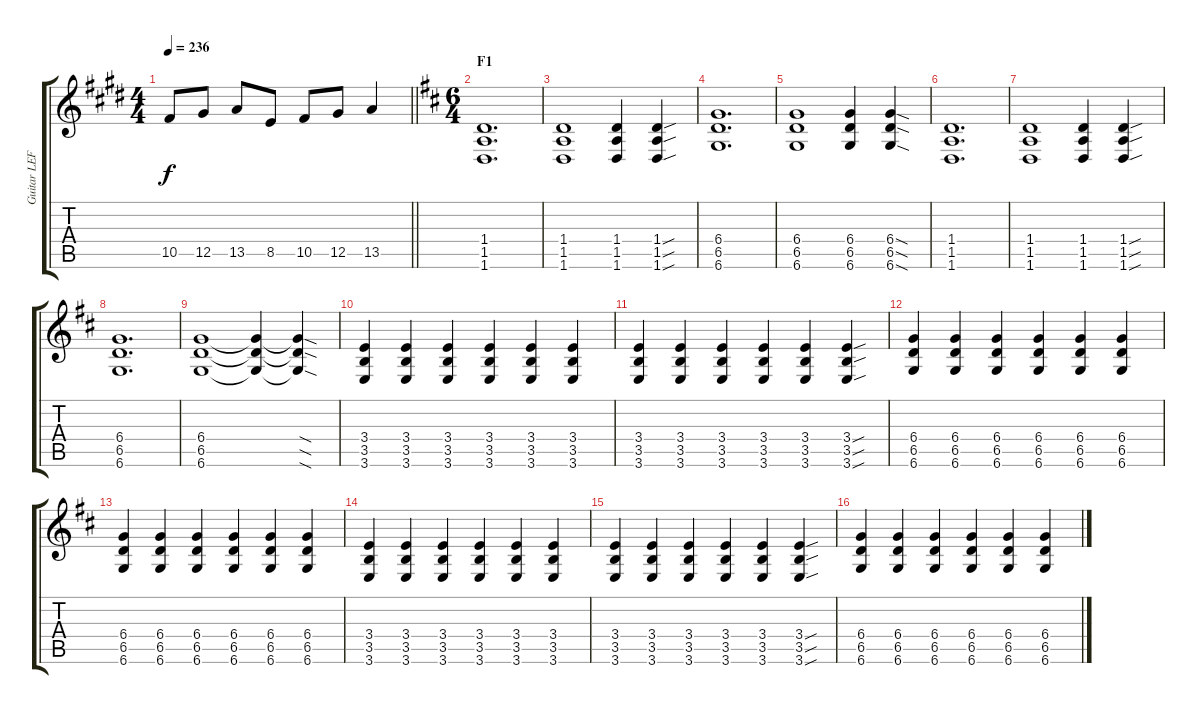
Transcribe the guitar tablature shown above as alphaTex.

\track ("Guitar LEFT" "Guitar LEF") {instrument overdrivenguitar}
\staff {score tabs}
\tuning (Eb4 Bb3 Gb3 Db3 Ab2 Db2) {hide}
\ts (4 4)
\tempo 236
\clef g2
\barLineRight lightlight
\ks c#minor
10.5.8{dy f} 12.5.8 13.5.8 8.5.8 10.5.8 12.5.8 13.5.4 |
\ts (6 4)
\section ("" "F1")
\ks d
(1.4 1.5 1.6).1{d} |
(1.4 1.5 1.6).1 (1.4 1.5 1.6).4 (1.4{sou} 1.5{sou} 1.6{sou}).4 |
(6.4 6.5 6.6).1{d} |
(6.4 6.5 6.6).1 (6.4 6.5 6.6).4 (6.4{sod} 6.5{sod} 6.6{sod}).4 |
(1.4 1.5 1.6).1{d} |
(1.4 1.5 1.6).1 (1.4 1.5 1.6).4 (1.4{sou} 1.5{sou} 1.6{sou}).4 |
(6.4 6.5 6.6).1{d} |
(6.4 6.5 6.6).1 (6.4{t} 6.5{t} 6.6{t}).4 (6.4{sod t} 6.5{sod t} 6.6{sod t}).4 |
(3.4 3.5 3.6).4 (3.4 3.5 3.6).4 (3.4 3.5 3.6).4 (3.4 3.5 3.6).4 (3.4 3.5 3.6).4 (3.4 3.5 3.6).4 |
(3.4 3.5 3.6).4 (3.4 3.5 3.6).4 (3.4 3.5 3.6).4 (3.4 3.5 3.6).4 (3.4 3.5 3.6).4 (3.4{sou} 3.5{sou} 3.6{sou}).4 |
(6.4 6.5 6.6).4 (6.4 6.5 6.6).4 (6.4 6.5 6.6).4 (6.4 6.5 6.6).4 (6.4 6.5 6.6).4 (6.4 6.5 6.6).4 |
(6.4 6.5 6.6).4 (6.4 6.5 6.6).4 (6.4 6.5 6.6).4 (6.4 6.5 6.6).4 (6.4 6.5 6.6).4 (6.4 6.5 6.6).4 |
(3.4 3.5 3.6).4 (3.4 3.5 3.6).4 (3.4 3.5 3.6).4 (3.4 3.5 3.6).4 (3.4 3.5 3.6).4 (3.4 3.5 3.6).4 |
(3.4 3.5 3.6).4 (3.4 3.5 3.6).4 (3.4 3.5 3.6).4 (3.4 3.5 3.6).4 (3.4 3.5 3.6).4 (3.4{sou} 3.5{sou} 3.6{sou}).4 |
(6.4 6.5 6.6).4 (6.4 6.5 6.6).4 (6.4 6.5 6.6).4 (6.4 6.5 6.6).4 (6.4 6.5 6.6).4 (6.4 6.5 6.6).4
